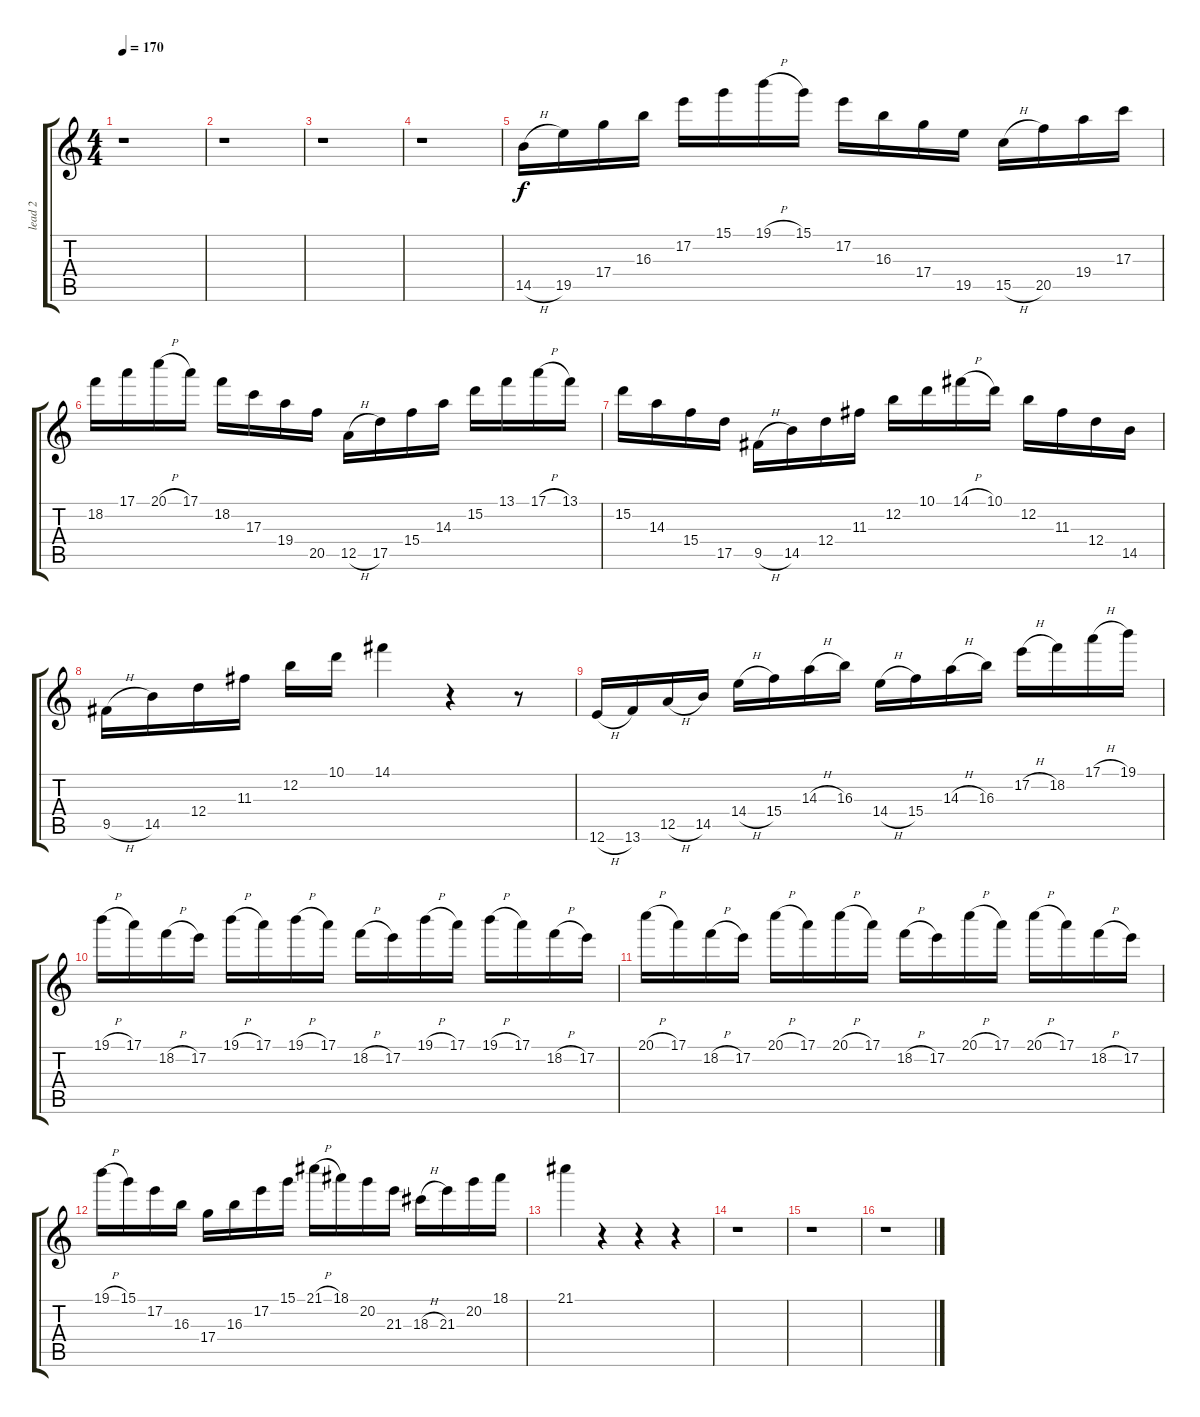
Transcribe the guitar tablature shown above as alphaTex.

\track ("lead 2" "lead 2") {instrument distortionguitar}
\staff {score tabs}
\tuning (E4 B3 G3 D3 A2 E2) {hide}
\ts (4 4)
\tempo 170
\clef g2
\ks c
r.1{dy f} |
r.1 |
r.1 |
r.1 |
14.5{h}.16 19.5.16 17.4.16 16.3.16 17.2.16 15.1.16 19.1{h}.16 15.1.16 17.2.16 16.3.16 17.4.16 19.5.16 15.5{h}.16 20.5.16 19.4.16 17.3.16 |
18.2.16 17.1.16 20.1{h}.16 17.1.16 18.2.16 17.3.16 19.4.16 20.5.16 12.5{h}.16 17.5.16 15.4.16 14.3.16 15.2.16 13.1.16 17.1{h}.16 13.1.16 |
15.2.16 14.3.16 15.4.16 17.5.16 9.5{h}.16 14.5.16 12.4.16 11.3.16 12.2.16 10.1.16 14.1{h}.16 10.1.16 12.2.16 11.3.16 12.4.16 14.5.16 |
9.5{h}.16 14.5.16 12.4.16 11.3.16 12.2.16 10.1.16 14.1.4 r.4 r.8 |
12.6{h}.16 13.6.16 12.5{h}.16 14.5.16 14.4{h}.16 15.4.16 14.3{h}.16 16.3.16 14.4{h}.16 15.4.16 14.3{h}.16 16.3.16 17.2{h}.16 18.2.16 17.1{h}.16 19.1.16 |
19.1{h}.16 17.1.16 18.2{h}.16 17.2.16 19.1{h}.16 17.1.16 19.1{h}.16 17.1.16 18.2{h}.16 17.2.16 19.1{h}.16 17.1.16 19.1{h}.16 17.1.16 18.2{h}.16 17.2.16 |
20.1{h}.16 17.1.16 18.2{h}.16 17.2.16 20.1{h}.16 17.1.16 20.1{h}.16 17.1.16 18.2{h}.16 17.2.16 20.1{h}.16 17.1.16 20.1{h}.16 17.1.16 18.2{h}.16 17.2.16 |
19.1{h}.16 15.1.16 17.2.16 16.3.16 17.4.16 16.3.16 17.2.16 15.1.16 21.1{h}.16 18.1.16 20.2.16 21.3.16 18.3{h}.16 21.3.16 20.2.16 18.1.16 |
21.1.4 r.4 r.4 r.4 |
r.1 |
r.1 |
r.1
